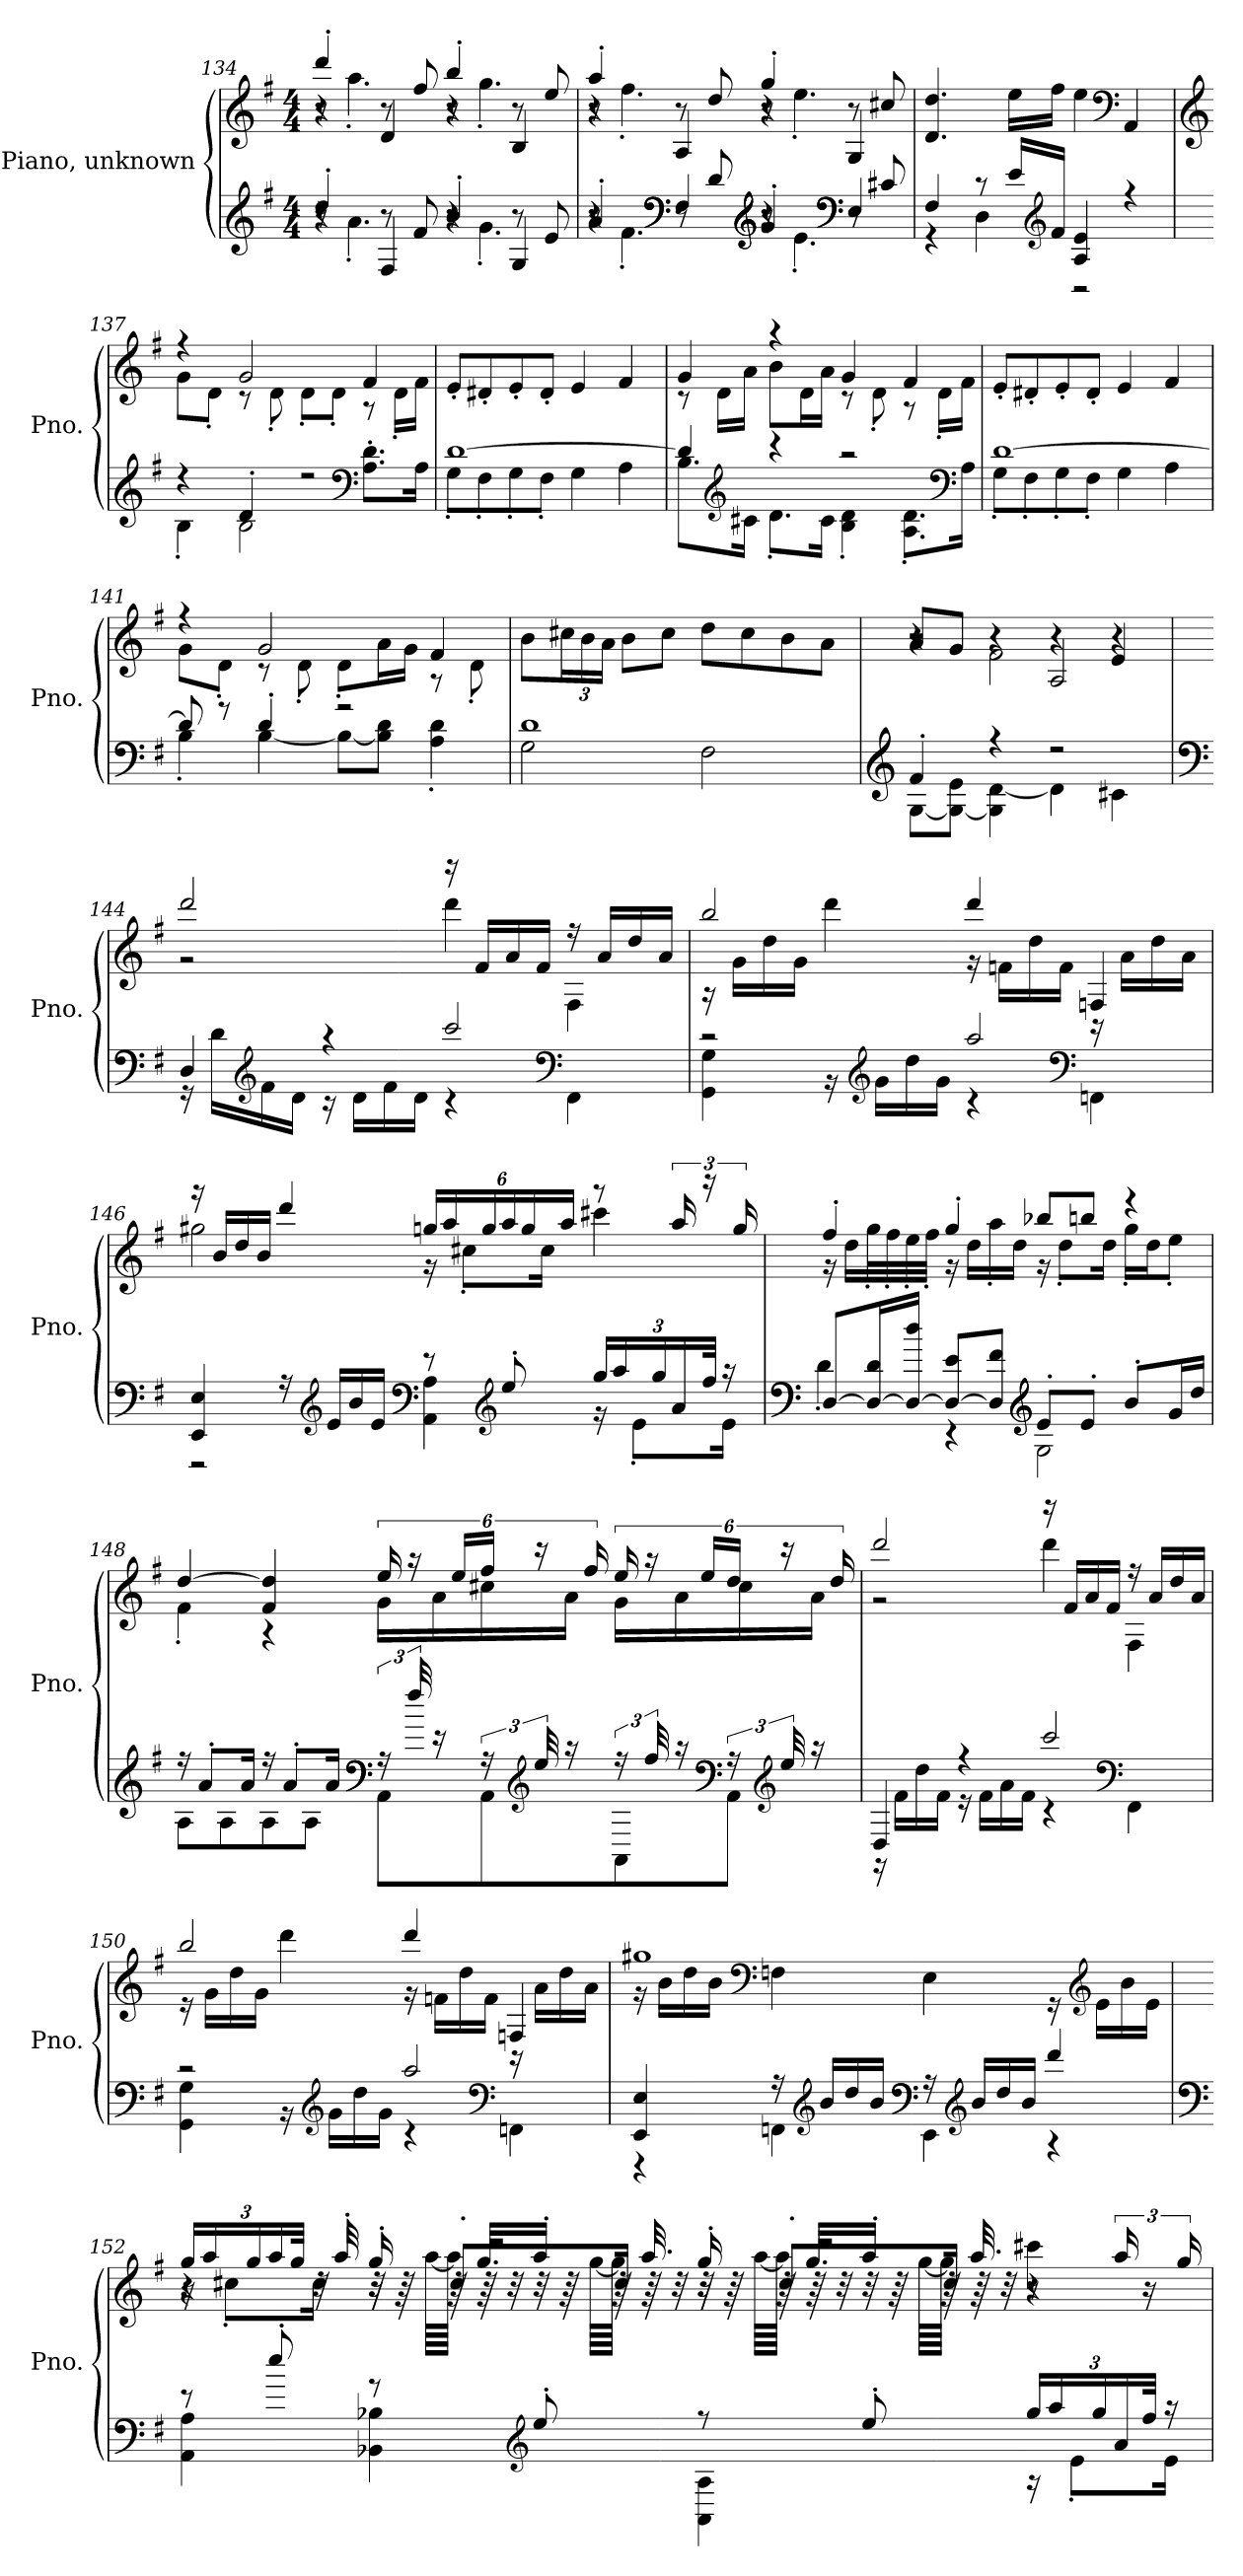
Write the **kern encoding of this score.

**kern	**kern
*part1	*part1
*staff2	*staff1
*I"Piano, unknown	*
*I'Pno.	*
*clefG2	*clefG2
*k[f#]	*k[f#]
*M4/4	*M4/4
=134	=134
*^	*^
*	*^	*	*^
4dd'/	8r	4r	4ddd'/	8r	4r
.	4.a'\	.	.	4.aa'\	.
8r	.	4F#/	8r	.	4d/
8f#/	.	.	8ff#/	.	.
4b'/	8r	4r	4bb'/	8r	4r
.	4.g'\	.	.	4.gg'\	.
8r	.	4G/	8r	.	4B/
8e/	.	.	8ee/	.	.
=135	=135	=135	=135	=135	=135
4a'/	8r	4r	4aa'/	8r	4r
.	4.f#'\	.	.	4.ff#'\	.
*clefF4	*	*	*	*	*
8r	.	4F#/	8r	.	4A/
8d/	.	.	8dd/	.	.
*clefG2	*	*	*	*	*
4g'/	8r	4r	4gg'/	8r	4r
.	4.e'\	.	.	4.ee'\	.
*clefF4	*	*	*	*	*
8r	.	4E/	8r	.	4G/
8c#X/	.	.	8cc#X/	.	.
*	*v	*v	*	*	*
*	*	*v	*v	*v
!!LO:LB:g=z
=136	=136	=136
4F#/	4r	4.d/ 4.dd/
8r	4D\	.
16e/LL	.	16ee\LL
*clefG2	*	*
16f#/JJ	.	16ff#\JJ
4A/ 4e/	2r	4ee\
*	*	*clefF4
4r	.	4AA/
=137	=137	=137
*	*	*clefG2
*	*	*^
4r	4B'\	4r	8g\L
.	.	.	8d'\J
4d'/	2B\	2g/	8r
.	.	.	8d'\
2r	.	.	8d'\L
.	.	.	8d'\J
*clefF4	*	*	*
.	8.A\' 8.d\'L	4f#/	8r
.	.	.	16d'\LL
.	16A\Jk	.	16f#\JJ
*	*	*v	*v
=138	=138	=138
[1d	8G'\L	8e'/L
.	8F#'\	8d#X'/
.	8G'\	8e'/
.	8F#'\J	8d#'/J
.	4G\	4e/
.	4A\	4f#/
=139	=139	=139
*	*	*^
4d/]	8.B\L	4g/	8r
.	.	.	16d\LL
*clefG2	*	*	*
.	16c#X\Jk	.	16a\JJ
4r	8.d'\L	4r	8b\L
.	.	.	16d\L
.	16c#\Jk	.	16a\JJ
2r	4B\' 4d\'	4g/	8r
.	.	.	8d'\
.	8.A\' 8.d\'L	4f#/	8r
.	.	.	16d'\LL
*clefF4	*	*	*
.	16A\Jk	.	16f#\JJ
*	*	*v	*v
!!LO:LB:g=z
=140	=140	=140
[1d	8G'\L	8e'/L
.	8F#'\	8d#X'/
.	8G'\	8e'/
.	8F#'\J	8d#'/J
.	4G\	4e/
.	4A\	4f#/
=141	=141	=141
*	*	*^
8d/]	4B'\	4r	8g\L
8r	.	.	8d'\J
4d'/	[4B\	2g/	8r
.	.	.	8d'\
2r	8B\L_	.	8d'\L
.	8B\] 8d\J	.	16a\L
.	.	.	16g\JJ
.	4A\' 4d\'	4f#/	8r
.	.	.	8d'\
*	*	*v	*v
=142	=142	=142
1d	2G\	8b\L
*	*	*Xbrackettup
.	.	24cc#X\L
.	.	24b\
.	.	24a\JJ
.	.	8b\L
.	.	8cc#\J
.	2F#\	8dd\L
.	.	8cc#\
.	.	8b\
.	.	8a\J
=143	=143	=143
*clefG2	*	*
*	*	*^
*	*	*	*^
4f#'/	[8G\L	8a/L	4r	2r
.	8G\_ 8e\J	8g/J	.	.
4r	4G\] [4d\	4r	2f#\	.
2r	4d\]	4r	.	2A/
.	4c#X\	4e/	4r	.
*	*	*v	*v	*v
!!LO:LB:g=z
=144	=144	=144
*clefF4	*	*
*	*	*^
4D/	16r	2ddd/	2r
.	16d\LL	.	.
*clefG2	*	*	*
.	16f#\	.	.
.	16d\JJ	.	.
4r	16r	.	.
.	16d\LL	.	.
.	16f#\	.	.
.	16d\JJ	.	.
2ccc/	4r	16r	4ddd\
.	.	16f#/LL	.
.	.	16a/	.
.	.	16f#/JJ	.
*clefF4	*	*	*
.	4FF#\	16r	4F#\
.	.	16a/LL	.
.	.	16dd/	.
.	.	16a/JJ	.
=145	=145	=145	=145
2r	4GG\ 4G\	2bb/	16r
.	.	.	16g\LL
.	.	.	16dd\
.	.	.	16g\JJ
.	16r	.	4ddd\
*clefG2	*	*	*
.	16g\LL	.	.
.	16dd\	.	.
.	16g\JJ	.	.
2aa/	4r	4ddd/	16r
.	.	.	16fn\LL
.	.	.	16dd\
.	.	.	16f\JJ
*clefF4	*	*	*
.	4FFn\	4Fn/	16r
.	.	.	16a\LL
.	.	.	16dd\
.	.	.	16a\JJ
!!LO:LB:g=z	!!
=146	=146	=146	=146
4EE/ 4E/	2r	16r	2gg#X\
.	.	16b/LL	.
.	.	16dd/	.
.	.	16b/JJ	.
16r	.	4ddd/	.
*clefG2	*	*	*
16e/LL	.	.	.
16b/	.	.	.
16e/JJ	.	.	.
*clefF4	*	*	*
8r	4AA\ 4A\	24ggn/LL	16r
.	.	24aa/	.
.	.	.	8cc#X'\L
.	.	24gg/	.
*clefG2	*	*	*
8ee'/	.	24aa/	.
.	.	24gg/	.
.	.	.	16cc#\Jk
.	.	24aa/JJ	.
*Xbrackettup	*	*	*
24gg/LL	16r	8r	4ccc#X\
24aa/	.	.	.
.	8e'\L	.	.
24gg/	.	.	.
*	*	*brackettup	*
24a/	.	24aa/	.
48ff#/JJk	.	24r	.
16r	16e\Jk	.	.
.	.	24gg/	.
!!LO:LB:g=z	!!
=147	=147	=147	=147
*clefF4	*	*	*
[8D/L	4d'\	4ff#'/	16r
.	.	.	16dd\LL
16D/_ 16d/L	.	.	32gg'\L
.	.	.	32ff#'\
16D/_ 16dd/JJ	.	.	32ee'\
.	.	.	32ff#'\JJJ
8D/_ 8e/L	4r	4gg'/	16r
.	.	.	16dd\LL
8D/] 8f#/J	.	.	16aa'\
.	.	.	16dd\JJ
*clefG2	*	*	*
8e'/L	2G\	8bb-X/L	16r
.	.	.	8dd'\L
8e'/J	.	8bbn/J	.
.	.	.	16dd\Jk
8b'/L	.	4r	16gg'\LL
.	.	.	16dd\J
16g/L	.	.	8ee'\J
16dd/JJ	.	.	.
!!LO:PB:g=z	!!
=148	=148	=148	=148
16r	8A\L	[4dd/	4f#'\
8a'/L	.	.	.
.	8A\	.	.
16a/Jk	.	.	.
16r	8A\	4f#/ 4dd/]	4r
8a'/L	.	.	.
.	8A\J	.	.
16a/Jk	.	.	.
*clefF4	*	*	*
*brackettup	*	*	*
24r	8AA\L	24ee/	16g\LL
48ff#/	.	24r	.
16r	.	.	16a\
.	.	24ee/LL	.
24r	8AA\	24ff#/JJ	16cc#X\
*clefG2	*	*	*
48ee/	.	24r	.
16r	.	.	16a\JJ
.	.	24ff#/	.
24r	8AA\	24ee/	16g\LL
48ff#/	.	24r	.
16r	.	.	16a\
.	.	24ee/LL	.
*clefF4	*	*	*
24r	8AA\J	24dd/JJ	16cc#\
*clefG2	*	*	*
48ee/	.	24r	.
16r	.	.	16a\JJ
.	.	24dd/	.
!!LO:LB:g=z	!!
=149	=149	=149	=149
4D/	16r	2ddd/	2r
.	16f#\LL	.	.
.	16dd\	.	.
.	16f#\JJ	.	.
4r	16r	.	.
.	16f#\LL	.	.
.	16a\	.	.
.	16f#\JJ	.	.
2ccc/	4r	16r	4ddd\
.	.	16f#/LL	.
.	.	16a/	.
.	.	16f#/JJ	.
*clefF4	*	*	*
.	4FF#\	16r	4F#\
.	.	16a/LL	.
.	.	16dd/	.
.	.	16a/JJ	.
=150	=150	=150	=150
2r	4GG\ 4G\	2bb/	16r
.	.	.	16g\LL
.	.	.	16dd\
.	.	.	16g\JJ
.	16r	.	4ddd\
*clefG2	*	*	*
.	16g\LL	.	.
.	16dd\	.	.
.	16g\JJ	.	.
2aa/	4r	4ddd/	16r
.	.	.	16fn\LL
.	.	.	16dd\
.	.	.	16f\JJ
*clefF4	*	*	*
.	4FFn\	4Fn/	16r
.	.	.	16a\LL
.	.	.	16dd\
.	.	.	16a\JJ
!!LO:LB:g=z	!!
=151	=151	=151	=151
4EE/ 4E/	4r	1gg#X	16r
.	.	.	16b\LL
.	.	.	16dd\
.	.	.	16b\JJ
*	*	*clefF4	*
16r	4FFn\	.	4Fn\
*clefG2	*	*	*
16b/LL	.	.	.
16dd/	.	.	.
16b/JJ	.	.	.
*clefF4	*	*	*
16r	4EE\	.	4E\
*clefG2	*	*	*
16b/LL	.	.	.
16dd/	.	.	.
16b/JJ	.	.	.
4ddd/	4r	.	16r
*	*	*clefG2	*
.	.	.	16e\LL
.	.	.	16b\
.	.	.	16e\JJ
*	*	*v	*v
!!LO:LB:g=z
=152	=152	=152
*clefF4	*	*
*	*	*Xbrackettup
*	*	*^
*	*	*	*^
8r	4AA\ 4A\	24gg/LL	16r	4r
.	.	24aa/	.	.
.	.	.	8cc#X'\L	.
.	.	24gg/	.	.
8ee'/	.	24aa/	.	.
.	.	48gg/JJk	.	.
.	.	32r	16cc#\Jk	.
.	.	32aa'/	.	.
8r	4BB-X\ 4B-X\	16gg'/	32r	16r
.	.	.	64r	.
.	.	.	[64aa\LLLL	.
.	.	64r	64aa\JJJJ]	8cc#'/L
.	.	32.gg/KLL	64r	.
.	.	.	32r	.
*clefG2	*	*	*	*
8ee'/	.	16aa'/JJ	32r	.
.	.	.	64r	.
.	.	.	[64gg\LLLL	.
.	.	64r	64gg\JJJJ]	16cc#/Jk
.	.	32.aa/	64r	.
.	.	.	32r	.
8r	4AA\ 4A\	16gg'/	32r	16r
.	.	.	64r	.
.	.	.	[64aa\LLLL	.
.	.	64r	64aa\JJJJ]	8cc#'/L
.	.	32.gg/KLL	64r	.
.	.	.	32r	.
8ee'/	.	16aa'/JJ	32r	.
.	.	.	64r	.
.	.	.	[64gg\LLLL	.
.	.	64r	64gg\JJJJ]	16cc#/Jk
.	.	32.aa/	64r	.
.	.	.	32r	.
*Xbrackettup	*	*	*	*
24gg/LL	16r	8r	4ccc#X\	4r
24aa/	.	.	.	.
.	8e'\L	.	.	.
24gg/	.	.	.	.
*	*	*brackettup	*	*
24a/	.	24aa/	.	.
48ff#/JJk	.	24r	.	.
16r	16e\Jk	.	.	.
.	.	24gg/	.	.
*v	*v	*	*	*
*	*v	*v	*v
=	=
*-	*-
